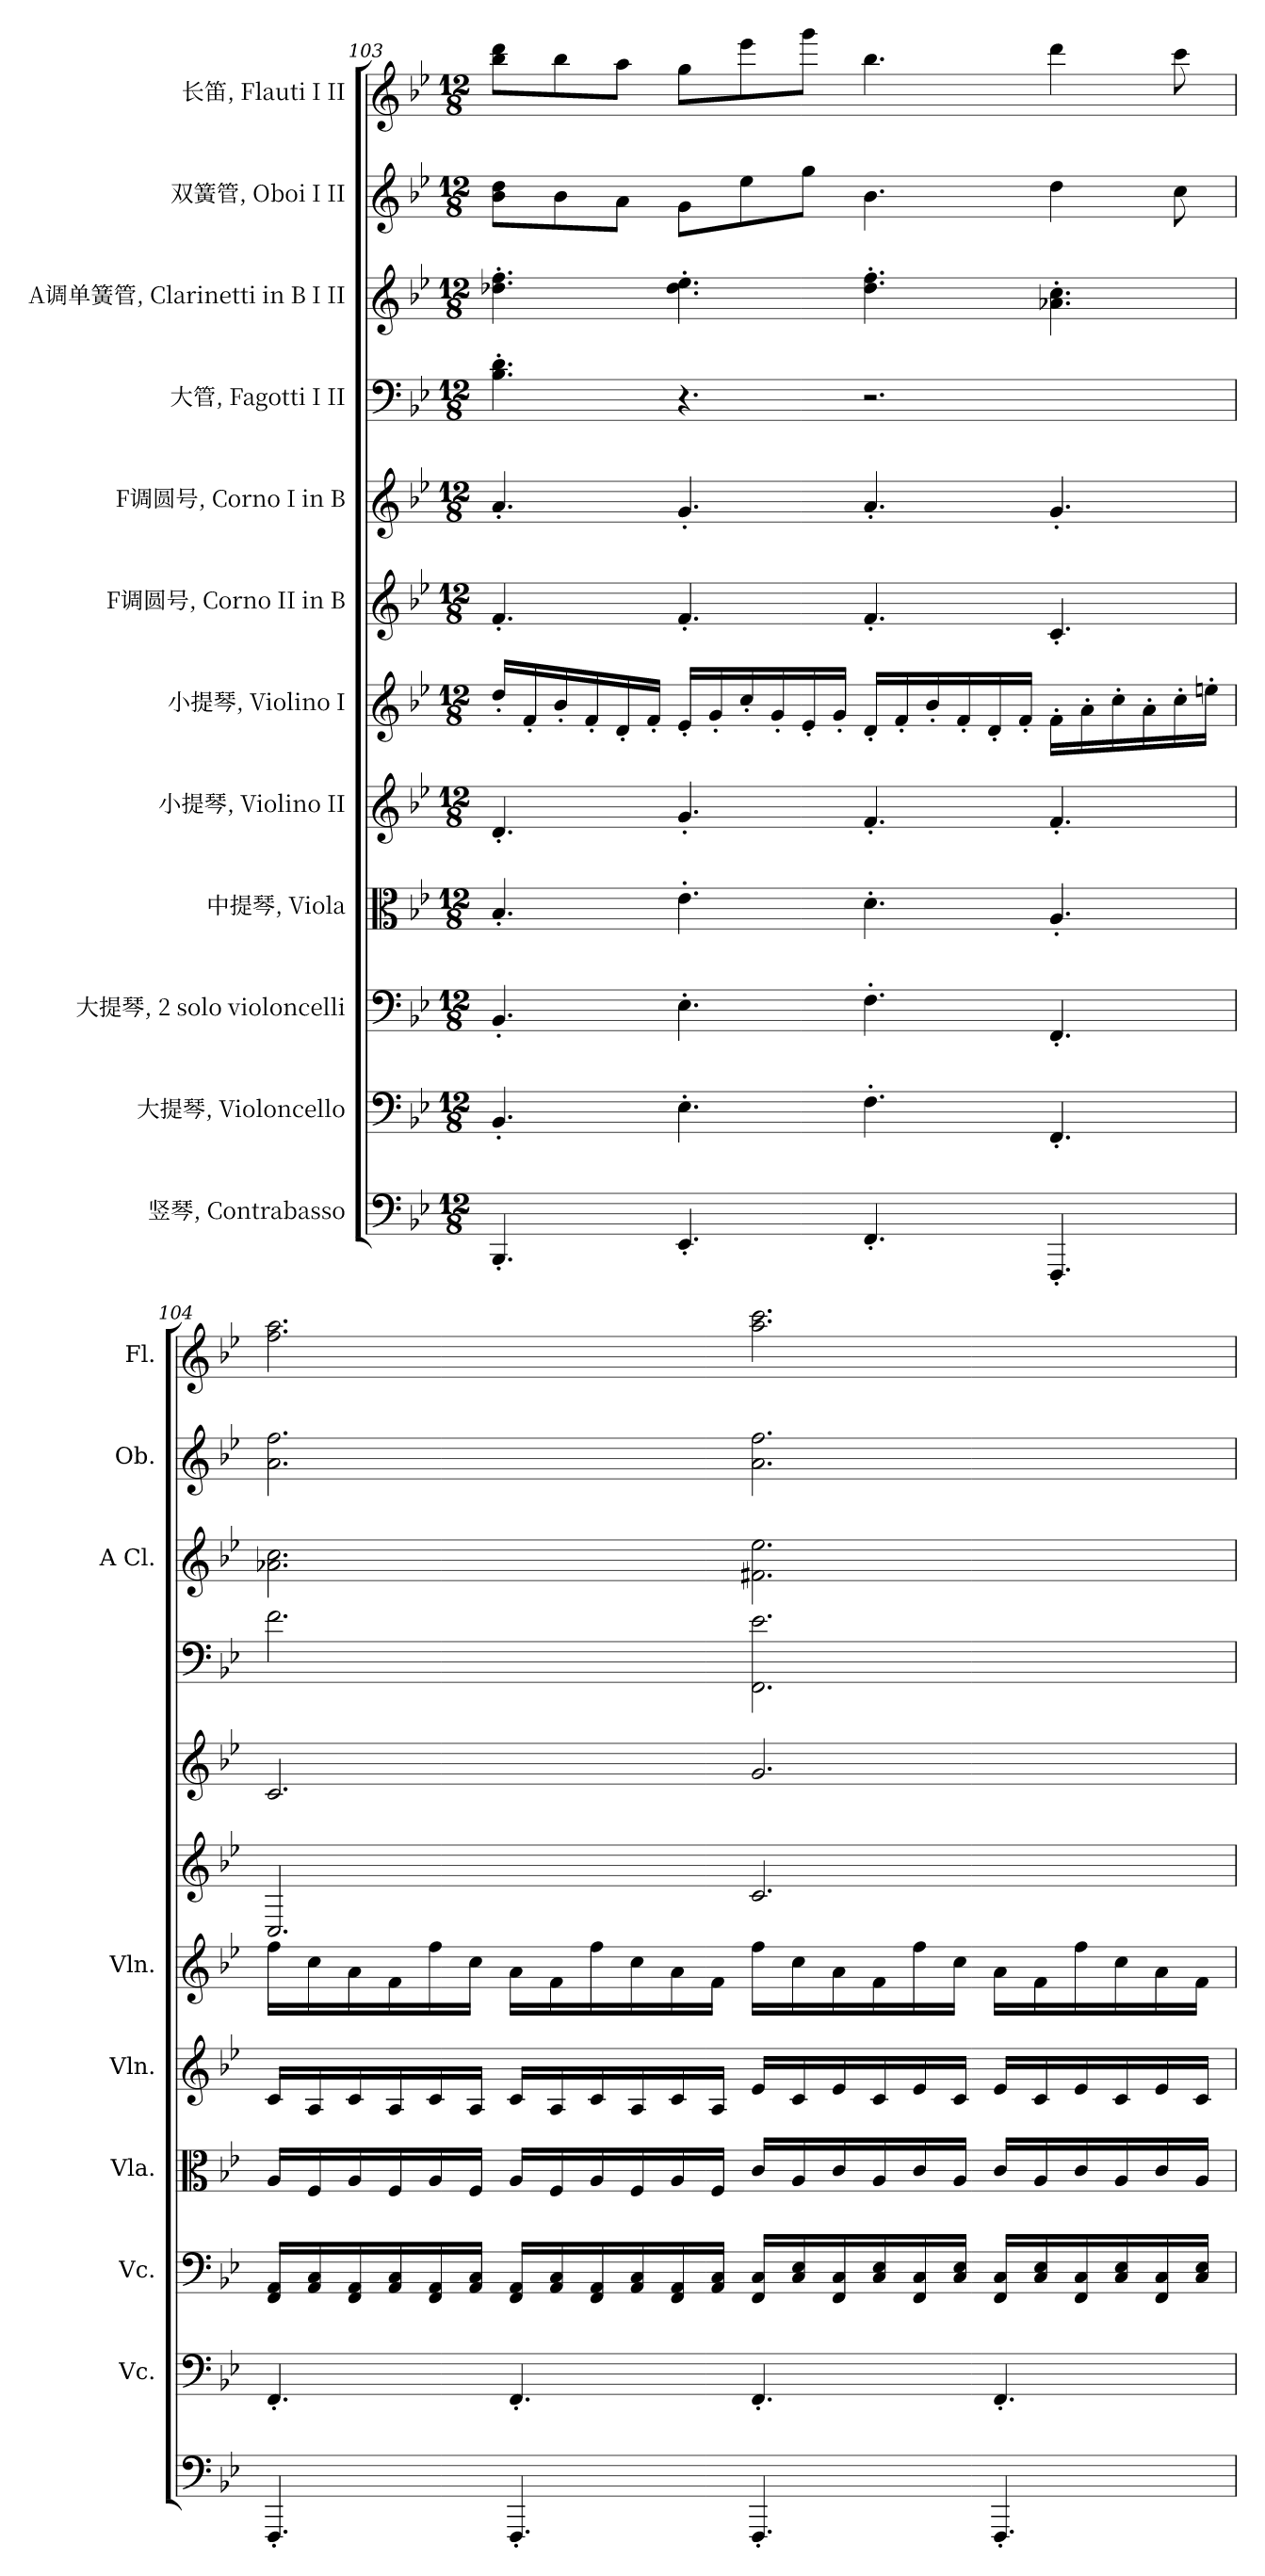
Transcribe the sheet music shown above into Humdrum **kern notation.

**kern	**kern	**kern	**kern	**kern	**kern	**kern	**kern	**kern	**kern	**kern	**kern
*part12	*part11	*part10	*part9	*part8	*part7	*part6	*part5	*part4	*part3	*part2	*part1
*staff12	*staff11	*staff10	*staff9	*staff8	*staff7	*staff6	*staff5	*staff4	*staff3	*staff2	*staff1
*I"竖琴, Contrabasso	*I"大提琴, Violoncello	*I"大提琴, 2 solo violoncelli	*I"中提琴, Viola	*I"小提琴, Violino II	*I"小提琴, Violino I	*I"F调圆号, Corno II in B	*I"F调圆号, Corno I in B	*I"大管, Fagotti I II	*I"A调单簧管, Clarinetti in B I II	*I"双簧管, Oboi I II	*I"长笛, Flauti I II
*	*I'Vc.	*I'Vc.	*I'Vla.	*I'Vln.	*I'Vln.	*	*	*	*I'A Cl.	*I'Ob.	*I'Fl.
!!LO:PB:g=z
*clefF4	*clefF4	*clefF4	*clefC3	*clefG2	*clefG2	*clefG2	*clefG2	*clefF4	*clefG2	*clefG2	*clefG2
*	*	*	*	*	*	*ITrd4c7	*ITrd4c7	*	*ITrd2c3	*	*
*k[b-e-]	*k[b-e-]	*k[b-e-]	*k[b-e-]	*k[b-e-]	*k[b-e-]	*k[b-e-a-]	*k[b-e-a-]	*k[b-e-]	*k[f#]	*k[b-e-]	*k[b-e-]
*M12/8	*M12/8	*M12/8	*M12/8	*M12/8	*M12/8	*M12/8	*M12/8	*M12/8	*M12/8	*M12/8	*M12/8
*MM56	*MM56	*MM56	*MM56	*MM56	*MM56	*MM56	*MM56	*MM56	*MM56	*MM56	*MM56
=103	=103	=103	=103	=103	=103	=103	=103	=103	=103	=103	=103
4.BBB-'/	4.BB-'/	4.BB-'/	4.B-'/	4.d'/	16dd'/LL	4.B-'/	4.d'/	4.B-\' 4.d\'	4.b-X\' 4.dd\'	8b-\ 8dd\L	8bb-\ 8ddd\L
.	.	.	.	.	16f'/	.	.	.	.	.	.
*	*	*	*	*	*	*	*	*	*	*	*MM62
.	.	.	.	.	16b-'/	.	.	.	.	8b-\	8bb-\
.	.	.	.	.	16f'/	.	.	.	.	.	.
.	.	.	.	.	16d'/	.	.	.	.	8a\J	8aa\J
.	.	.	.	.	16f'/JJ	.	.	.	.	.	.
*	*	*	*	*	*	*	*	*	*	*	*MM58
4.EE-'/	4.E-'\	4.E-'\	4.e-'\	4.g'/	16e-'/LL	4.B-'/	4.c'/	4.r	4.b-\' 4.cc\'	8g\L	8gg\L
.	.	.	.	.	16g'/	.	.	.	.	.	.
*	*	*	*	*	*	*	*	*	*	*	*MM64
.	.	.	.	.	16cc'/	.	.	.	.	8ee-\	8eee-\
.	.	.	.	.	16g'/	.	.	.	.	.	.
.	.	.	.	.	16e-'/	.	.	.	.	8gg\J	8ggg\J
.	.	.	.	.	16g'/JJ	.	.	.	.	.	.
*	*	*	*	*	*	*	*	*	*	*	*MM58
4.FF'/	4.F'\	4.F'\	4.d'\	4.f'/	16d'/LL	4.B-'/	4.d'/	2.r	4.b-\' 4.dd\'	4.b-\	4.bb-\
.	.	.	.	.	16f'/	.	.	.	.	.	.
.	.	.	.	.	16b-'/	.	.	.	.	.	.
.	.	.	.	.	16f'/	.	.	.	.	.	.
.	.	.	.	.	16d'/	.	.	.	.	.	.
.	.	.	.	.	16f'/JJ	.	.	.	.	.	.
*	*	*	*	*	*	*	*	*	*	*	*MM58
4.FFF'/	4.FF'/	4.FF'/	4.A'/	4.f'/	16f'\LL	4.F'/	4.c'/	.	4.fn\' 4.a\'	4dd\	4ddd\
.	.	.	.	.	16a'\	.	.	.	.	.	.
.	.	.	.	.	16cc'\	.	.	.	.	.	.
.	.	.	.	.	16a'\	.	.	.	.	.	.
.	.	.	.	.	16cc'\	.	.	.	.	8cc\	8ccc\
.	.	.	.	.	16een'\JJ	.	.	.	.	.	.
!!LO:PB:g=z
=104	=104	=104	=104	=104	=104	=104	=104	=104	=104	=104	=104
*	*	*	*	*	*	*	*	*	*	*	*MM58
4.FFF'/	4.FF'/	16FF/ 16AA/LL	16A/LL	16c/LL	16ff\LL	2.FF/	2.F/	2.f\	2.fn\ 2.a\	2.a\ 2.ff\	2.ff\ 2.aa\
.	.	16AA/ 16C/	16F/	16A/	16cc\	.	.	.	.	.	.
.	.	16FF/ 16AA/	16A/	16c/	16a\	.	.	.	.	.	.
.	.	16AA/ 16C/	16F/	16A/	16f\	.	.	.	.	.	.
.	.	16FF/ 16AA/	16A/	16c/	16ff\	.	.	.	.	.	.
.	.	16AA/ 16C/JJ	16F/JJ	16A/JJ	16cc\JJ	.	.	.	.	.	.
4.FFF'/	4.FF'/	16FF/ 16AA/LL	16A/LL	16c/LL	16a\LL	.	.	.	.	.	.
.	.	16AA/ 16C/	16F/	16A/	16f\	.	.	.	.	.	.
.	.	16FF/ 16AA/	16A/	16c/	16ff\	.	.	.	.	.	.
.	.	16AA/ 16C/	16F/	16A/	16cc\	.	.	.	.	.	.
.	.	16FF/ 16AA/	16A/	16c/	16a\	.	.	.	.	.	.
.	.	16AA/ 16C/JJ	16F/JJ	16A/JJ	16f\JJ	.	.	.	.	.	.
*	*	*	*	*	*	*	*	*	*	*	*MM56
4.FFF'/	4.FF'/	16FF/ 16C/LL	16c/LL	16e-/LL	16ff\LL	2.F/	2.c/	2.FF\ 2.e-\	2.d#X\ 2.cc\	2.a\ 2.ff\	2.aa\ 2.ccc\
.	.	16C/ 16E-/	16A/	16c/	16cc\	.	.	.	.	.	.
.	.	16FF/ 16C/	16c/	16e-/	16a\	.	.	.	.	.	.
.	.	16C/ 16E-/	16A/	16c/	16f\	.	.	.	.	.	.
.	.	16FF/ 16C/	16c/	16e-/	16ff\	.	.	.	.	.	.
.	.	16C/ 16E-/JJ	16A/JJ	16c/JJ	16cc\JJ	.	.	.	.	.	.
4.FFF'/	4.FF'/	16FF/ 16C/LL	16c/LL	16e-/LL	16a\LL	.	.	.	.	.	.
.	.	16C/ 16E-/	16A/	16c/	16f\	.	.	.	.	.	.
.	.	16FF/ 16C/	16c/	16e-/	16ff\	.	.	.	.	.	.
.	.	16C/ 16E-/	16A/	16c/	16cc\	.	.	.	.	.	.
.	.	16FF/ 16C/	16c/	16e-/	16a\	.	.	.	.	.	.
.	.	16C/ 16E-/JJ	16A/JJ	16c/JJ	16f\JJ	.	.	.	.	.	.
=	=	=	=	=	=	=	=	=	=	=	=
*-	*-	*-	*-	*-	*-	*-	*-	*-	*-	*-	*-
